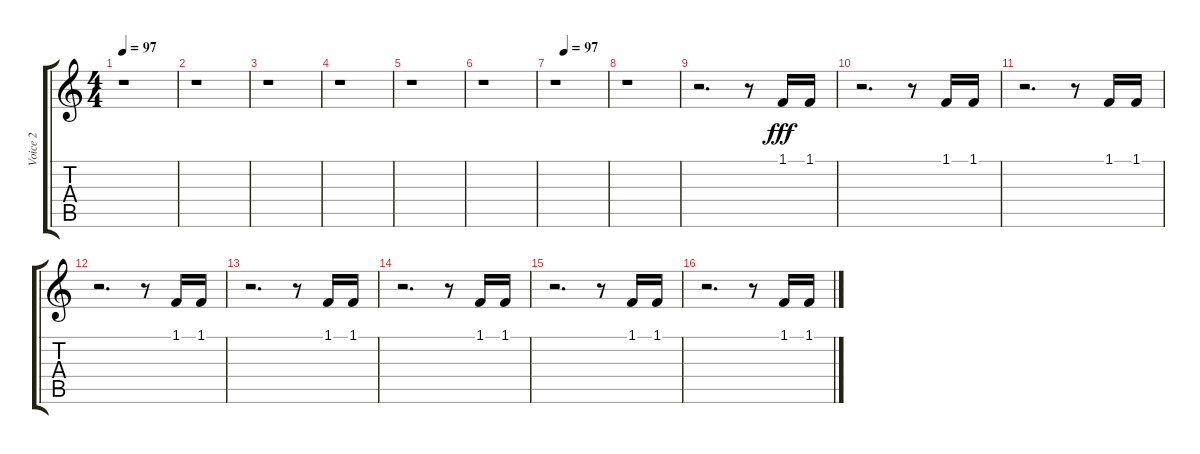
\track ("Voice 2" "Voice 2") {instrument recorder}
\staff {score tabs}
\tuning (E4 B3 G3 D3 A2 E2) {hide}
\ts (4 4)
\tempo 97
\clef g2
\ks c
r.1{dy fff} |
r.1 |
r.1 |
r.1 |
r.1 |
r.1 |
\tempo (97 0.1875)
r.1 |
r.1 |
r.2{d} r.8 1.1.16 1.1.16 |
r.2{d} r.8 1.1.16 1.1.16 |
r.2{d} r.8 1.1.16 1.1.16 |
r.2{d} r.8 1.1.16 1.1.16 |
r.2{d} r.8 1.1.16 1.1.16 |
r.2{d} r.8 1.1.16 1.1.16 |
r.2{d} r.8 1.1.16 1.1.16 |
r.2{d} r.8 1.1.16 1.1.16
